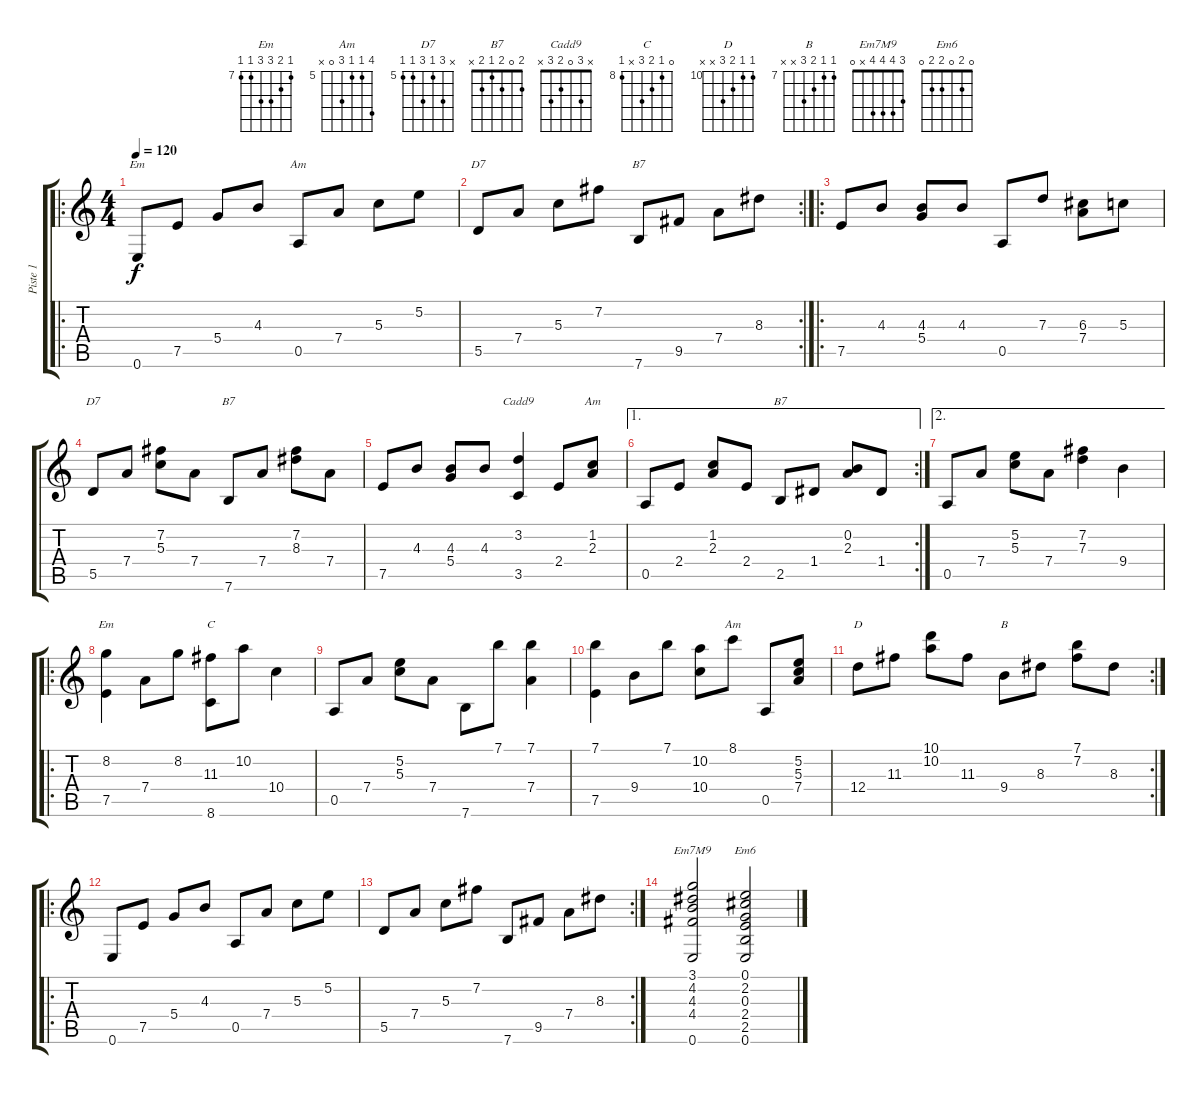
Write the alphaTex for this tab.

\track ("Piste 1" "Piste 1") {instrument acousticguitarnylon}
\staff {score tabs}
\tuning (E4 B3 G3 D3 A2 E2) {hide}
\chord ("Em" x x 4 5 7 0) {firstfret 4}
\chord ("Am" 5 5 5 7 0 x) {firstfret 5}
\chord ("D7" x 7 5 7 5 x) {firstfret 5}
\chord ("B7" x x 8 7 9 7) {firstfret 7}
\chord ("D7" x 7 5 7 5 5) {firstfret 5}
\chord ("B7" x 7 8 7 9 7) {firstfret 7}
\chord ("Cadd9" x 3 0 2 3 x)
\chord ("Am" x 1 2 2 0 x)
\chord ("B7" 2 0 2 1 2 x)
\chord ("Em" 7 8 9 9 7 7) {firstfret 7}
\chord ("C" 0 8 9 10 x 8) {firstfret 8}
\chord ("Am" 8 5 5 7 0 x) {firstfret 5}
\chord ("D" 10 10 11 12 x x) {firstfret 10}
\chord ("B" 7 7 8 9 x x) {firstfret 7}
\chord ("Em7M9" 3 4 4 4 x 0)
\chord ("Em6" 0 2 0 2 2 0)
\ro
\ts (4 4)
\tempo 120
\clef g2
\ks c
0.6.8{ch "Em" dy f instrument acousticguitarnylon} 7.5.8 5.4.8 4.3.8 0.5.8{ch "Am"} 7.4.8 5.3.8 5.2.8 |
\rc 2
5.5.8{ch "D7"} 7.4.8 5.3.8 7.2.8 7.6.8{ch "B7"} 9.5.8 7.4.8 8.3.8 |
\ro
7.5.8 4.3.8 (4.3 5.4).8 4.3.8 0.5.8 7.3.8 (6.3 7.4).8 5.3.8 |
5.5.8{ch "D7"} 7.4.8 (7.2 5.3).8 7.4.8 7.6.8{ch "B7"} 7.4.8 (7.2 8.3).8 7.4.8 |
7.5.8 4.3.8 (4.3 5.4).8 4.3.8 (3.2 3.5).4{ch "Cadd9"} 2.4.8 (1.2 2.3).8{ch "Am"} |
\ae 1
\rc 2
0.5.8 2.4.8 (1.2 2.3).8 2.4.8 2.5.8{ch "B7"} 1.4.8 (0.2 2.3).8 1.4.8 |
\ae 2
0.5.8 7.4.8 (5.2 5.3).8 7.4.8 (7.2 7.3).4 9.4.4 |
\ro
(8.2 7.5).4{ch "Em"} 7.4.8 8.2.8 (11.3 8.6).8{ch "C"} 10.2.8 10.4.4 |
0.5.8 7.4.8 (5.2 5.3).8 7.4.8 7.6.8 7.1.8 (7.1 7.4).4 |
(7.1 7.5).4 9.4.8 7.1.8 (10.2 10.4).8 8.1.8{ch "Am"} 0.5.8 (5.2 5.3 7.4).8 |
\rc 2
12.4.8{ch "D"} 11.3.8 (10.1 10.2).8 11.3.8 9.4.8{ch "B"} 8.3.8 (7.1 7.2).8 8.3.8 |
\ro
0.6.8 7.5.8 5.4.8 4.3.8 0.5.8 7.4.8 5.3.8 5.2.8 |
\rc 2
5.5.8 7.4.8 5.3.8 7.2.8 7.6.8 9.5.8 7.4.8 8.3.8 |
(3.1 4.2 4.3 4.4 0.6).2{ch "Em7M9"} (0.1 2.2 0.3 2.4 2.5 0.6).2{ch "Em6"}
